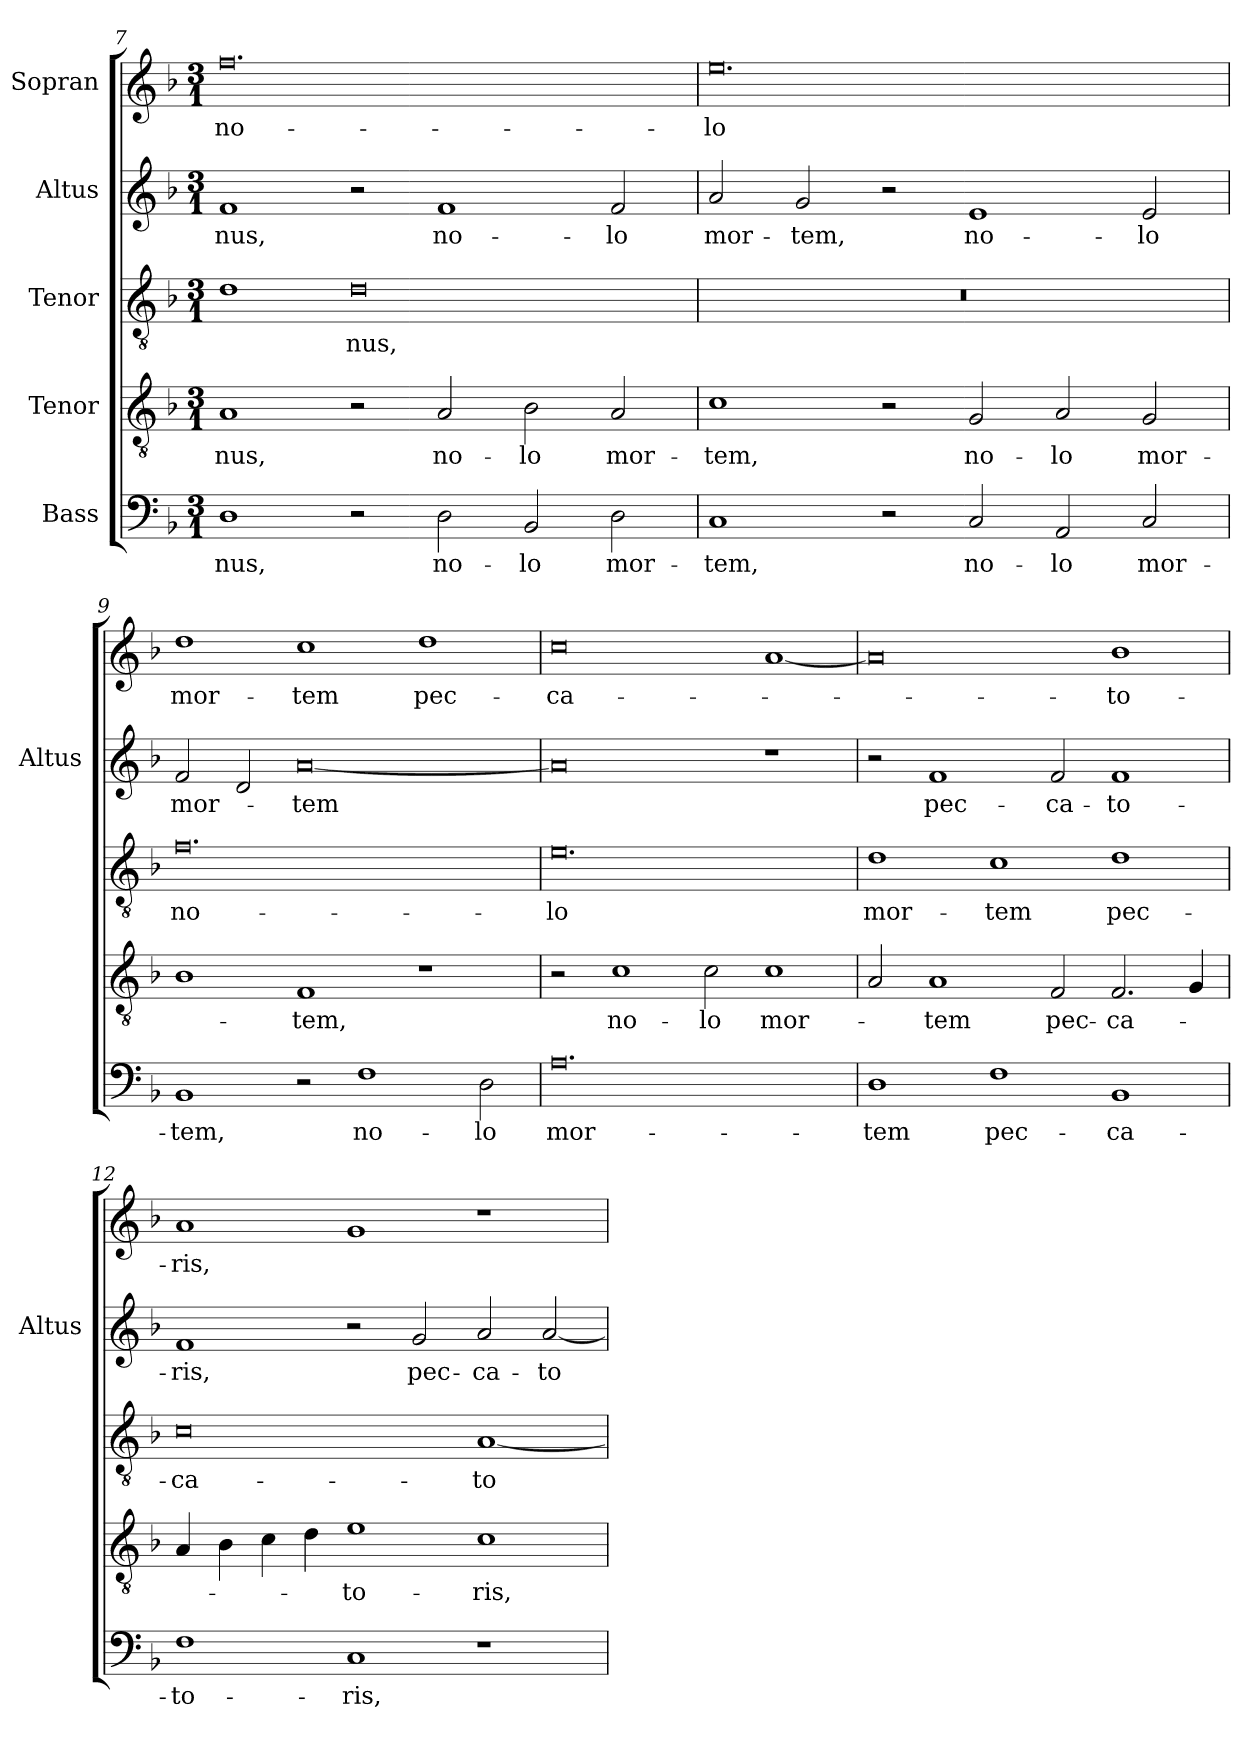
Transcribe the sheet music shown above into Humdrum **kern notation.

**kern	**text	**kern	**text	**kern	**text	**kern	**text	**kern	**text
*part5	*part5	*part4	*part4	*part3	*part3	*part2	*part2	*part1	*part1
*staff5	*staff5	*staff4	*staff4	*staff3	*staff3	*staff2	*staff2	*staff1	*staff1
*I"Bass	*	*I"Tenor	*	*I"Tenor	*	*I"Altus	*	*I"Sopran	*
*	*	*	*	*	*	*I'Altus	*	*	*
*clefF4	*	*clefGv2	*	*clefGv2	*	*clefG2	*	*clefG2	*
*	*	*ITrd7c12	*	*ITrd7c12	*	*	*	*	*
*k[b-]	*	*k[b-]	*	*k[b-]	*	*k[b-]	*	*k[b-]	*
*F:	*	*F:	*	*F:	*	*F:	*	*F:	*
*M3/1	*	*M3/1	*	*M3/1	*	*M3/1	*	*M3/1	*
=7	=7	=7	=7	=7	=7	=7	=7	=7	=7
!	!LO:LY:b:color=#000000	!	!	!	!	!	!	!	!
!	!	!	!LO:LY:b:color=#000000	!	!	!	!	!	!
!	!	!	!	!	!	!	!LO:LY:b:color=#000000	!	!
!	!	!	!	!	!	!	!	!	!LO:LY:b:color=#000000
1Di	-nus,	1AAi	-nus,	1Di	.	1fi	-nus,	0.ffi	no-
!	!	!	!	!	!LO:LY:b:color=#000000	!	!	!	!
2r	.	2r	.	0Di	-nus,	2r	.	.	.
!	!LO:LY:b:color=#000000	!	!	!	!	!	!	!	!
!	!	!	!LO:LY:b:color=#000000	!	!	!	!	!	!
!	!	!	!	!	!	!	!LO:LY:b:color=#000000	!	!
2Di\	no-	2AAi/	no-	.	.	1fi	no-	.	.
!	!LO:LY:b:color=#000000	!	!	!	!	!	!	!	!
!	!	!	!LO:LY:b:color=#000000	!	!	!	!	!	!
2BB-i/	-lo	2BB-i\	-lo	.	.	.	.	.	.
!	!LO:LY:b:color=#000000	!	!	!	!	!	!	!	!
!	!	!	!LO:LY:b:color=#000000	!	!	!	!	!	!
!	!	!	!	!	!	!	!LO:LY:b:color=#000000	!	!
2Di\	mor-	2AAi/	mor-	.	.	2fi/	-lo	.	.
=8	=8	=8	=8	=8	=8	=8	=8	=8	=8
!	!LO:LY:b:color=#000000	!	!	!	!	!	!	!	!
!	!	!	!LO:LY:b:color=#000000	!LO:N:vis=1	!	!	!	!	!
!	!	!	!	!	!	!	!LO:LY:b:color=#000000	!	!
!	!	!	!	!	!	!	!	!	!LO:LY:b:color=#000000
1Ci	-tem,	1Ci	-tem,	0.r	.	2ai/	mor-	0.eei	-lo
!	!	!	!	!	!	!	!LO:LY:b:color=#000000	!	!
.	.	.	.	.	.	2gi/	-tem,	.	.
2r	.	2r	.	.	.	2r	.	.	.
!	!LO:LY:b:color=#000000	!	!	!	!	!	!	!	!
!	!	!	!LO:LY:b:color=#000000	!	!	!	!	!	!
!	!	!	!	!	!	!	!LO:LY:b:color=#000000	!	!
2Ci/	no-	2GGi/	no-	.	.	1ei	no-	.	.
!	!LO:LY:b:color=#000000	!	!	!	!	!	!	!	!
!	!	!	!LO:LY:b:color=#000000	!	!	!	!	!	!
2AAi/	-lo	2AAi/	-lo	.	.	.	.	.	.
!	!LO:LY:b:color=#000000	!	!	!	!	!	!	!	!
!	!	!	!LO:LY:b:color=#000000	!	!	!	!	!	!
!	!	!	!	!	!	!	!LO:LY:b:color=#000000	!	!
2Ci/	mor-	2GGi/	mor-	.	.	2ei/	-lo	.	.
!!LO:PB:g=z
=9	=9	=9	=9	=9	=9	=9	=9	=9	=9
!	!LO:LY:b:color=#000000	!	!	!	!	!	!	!	!
!	!	!	!	!	!LO:LY:b:color=#000000	!	!	!	!
!	!	!	!	!	!	!	!LO:LY:b:color=#000000	!	!
!	!	!	!	!	!	!	!	!	!LO:LY:b:color=#000000
1BB-i	-tem,	1BB-i	.	0.Fi	no-	2fi/	mor-	1ddi	mor-
.	.	.	.	.	.	2di/	.	.	.
!	!	!	!LO:LY:b:color=#000000	!	!	!	!	!	!
!	!	!	!	!	!	!	!LO:LY:b:color=#000000	!	!
!	!	!	!	!	!	!	!	!	!LO:LY:b:color=#000000
2r	.	1FFi	-tem,	.	.	[<0ai	-tem	1cci	-tem
!	!LO:LY:b:color=#000000	!	!	!	!	!	!	!	!
1Fi	no-	.	.	.	.	.	.	.	.
!	!	!	!	!	!	!	!	!	!LO:LY:b:color=#000000
.	.	1r	.	.	.	.	.	1ddi	pec-
!	!LO:LY:b:color=#000000	!	!	!	!	!	!	!	!
2Di\	-lo	.	.	.	.	.	.	.	.
=10	=10	=10	=10	=10	=10	=10	=10	=10	=10
!	!LO:LY:b:color=#000000	!	!	!	!	!	!	!	!
!	!	!	!	!	!LO:LY:b:color=#000000	!	!	!	!
!	!	!	!	!	!	!	!	!	!LO:LY:b:color=#000000
0.Ai	mor-	2r	.	0.Ei	-lo	0ai]	.	0cci	-ca-
!	!	!	!LO:LY:b:color=#000000	!	!	!	!	!	!
.	.	1Ci	no-	.	.	.	.	.	.
!	!	!	!LO:LY:b:color=#000000	!	!	!	!	!	!
.	.	2Ci\	-lo	.	.	.	.	.	.
!	!	!	!LO:LY:b:color=#000000	!	!	!	!	!	!
.	.	1Ci	mor-	.	.	1r	.	[<1ai	.
=11	=11	=11	=11	=11	=11	=11	=11	=11	=11
!	!LO:LY:b:color=#000000	!	!	!	!	!	!	!	!
!	!	!	!	!	!LO:LY:b:color=#000000	!	!	!	!
1Di	-tem	2AAi/	.	1Di	mor-	2r	.	0ai]	.
!	!	!	!LO:LY:b:color=#000000	!	!	!	!	!	!
!	!	!	!	!	!	!	!LO:LY:b:color=#000000	!	!
.	.	1AAi	-tem	.	.	1fi	pec-	.	.
!	!LO:LY:b:color=#000000	!	!	!	!	!	!	!	!
!	!	!	!	!	!LO:LY:b:color=#000000	!	!	!	!
1Fi	pec-	.	.	1Ci	-tem	.	.	.	.
!	!	!	!LO:LY:b:color=#000000	!	!	!	!	!	!
!	!	!	!	!	!	!	!LO:LY:b:color=#000000	!	!
.	.	2FFi/	pec-	.	.	2fi/	-ca-	.	.
!	!LO:LY:b:color=#000000	!	!	!	!	!	!	!	!
!	!	!	!LO:LY:b:color=#000000	!	!	!	!	!	!
!	!	!	!	!	!LO:LY:b:color=#000000	!	!	!	!
!	!	!	!	!	!	!	!LO:LY:b:color=#000000	!	!
!	!	!	!	!	!	!	!	!	!LO:LY:b:color=#000000
1BB-i	-ca-	2.FFi/	-ca-	1Di	pec-	1fi	-to-	1b-i	-to-
.	.	4GGi/	.	.	.	.	.	.	.
=12	=12	=12	=12	=12	=12	=12	=12	=12	=12
!	!LO:LY:b:color=#000000	!	!	!	!	!	!	!	!
!	!	!	!	!	!LO:LY:b:color=#000000	!	!	!	!
!	!	!	!	!	!	!	!LO:LY:b:color=#000000	!	!
!	!	!	!	!	!	!	!	!	!LO:LY:b:color=#000000
1Fi	-to-	4AAi/	.	0Ci	-ca-	1fi	-ris,	1ai	-ris,
.	.	4BB-i\	.	.	.	.	.	.	.
.	.	4Ci\	.	.	.	.	.	.	.
.	.	4Di\	.	.	.	.	.	.	.
!	!LO:LY:b:color=#000000	!	!	!	!	!	!	!	!
!	!	!	!LO:LY:b:color=#000000	!	!	!	!	!	!
1Ci	-ris,	1Ei	-to-	.	.	2r	.	1gi	.
!	!	!	!	!	!	!	!LO:LY:b:color=#000000	!	!
.	.	.	.	.	.	2gi/	pec-	.	.
!	!	!	!LO:LY:b:color=#000000	!	!	!	!	!	!
!	!	!	!	!	!LO:LY:b:color=#000000	!	!	!	!
!	!	!	!	!	!	!	!LO:LY:b:color=#000000	!	!
1r	.	1Ci	-ris,	[<1AAi	-to-	2ai/	-ca-	1r	.
!	!	!	!	!	!	!	!LO:LY:b:color=#000000	!	!
.	.	.	.	.	.	[<2ai/	-to-	.	.
=	=	=	=	=	=	=	=	=	=
*-	*-	*-	*-	*-	*-	*-	*-	*-	*-
